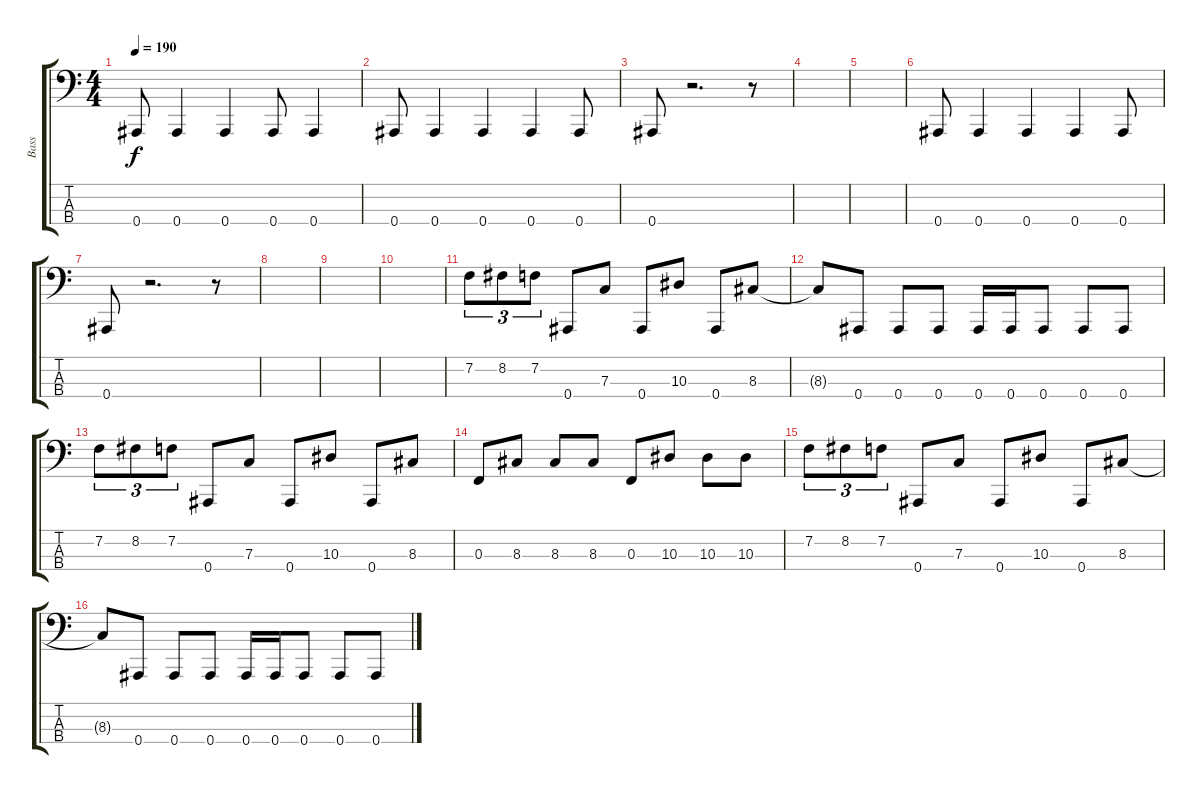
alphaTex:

\track ("Bass" "Bass") {instrument electricbasspick}
\staff {score tabs}
\tuning (Eb2 Bb1 F1 Bb0) {hide}
\ts (4 4)
\tempo 190
\clef f4
\ks c
0.4.8{dy f} 0.4.4 0.4.4 0.4.8 0.4.4 |
0.4.8 0.4.4 0.4.4 0.4.4 0.4.8 |
0.4.8 r.2{d} r.8 |
|
|
0.4.8 0.4.4 0.4.4 0.4.4 0.4.8 |
0.4.8 r.2{d} r.8 |
|
|
|
7.2.8{tu (3 2)} 8.2.8{tu (3 2)} 7.2.8{tu (3 2)} 0.4.8 7.3.8 0.4.8 10.3.8 0.4.8 8.3.8 |
8.3{t}.8 0.4.8 0.4.8 0.4.8 0.4.16 0.4.16 0.4.8 0.4.8 0.4.8 |
7.2.8{tu (3 2)} 8.2.8{tu (3 2)} 7.2.8{tu (3 2)} 0.4.8 7.3.8 0.4.8 10.3.8 0.4.8 8.3.8 |
0.3.8 8.3.8 8.3.8 8.3.8 0.3.8 10.3.8 10.3.8 10.3.8 |
7.2.8{tu (3 2)} 8.2.8{tu (3 2)} 7.2.8{tu (3 2)} 0.4.8 7.3.8 0.4.8 10.3.8 0.4.8 8.3.8 |
8.3{t}.8 0.4.8 0.4.8 0.4.8 0.4.16 0.4.16 0.4.8 0.4.8 0.4.8
